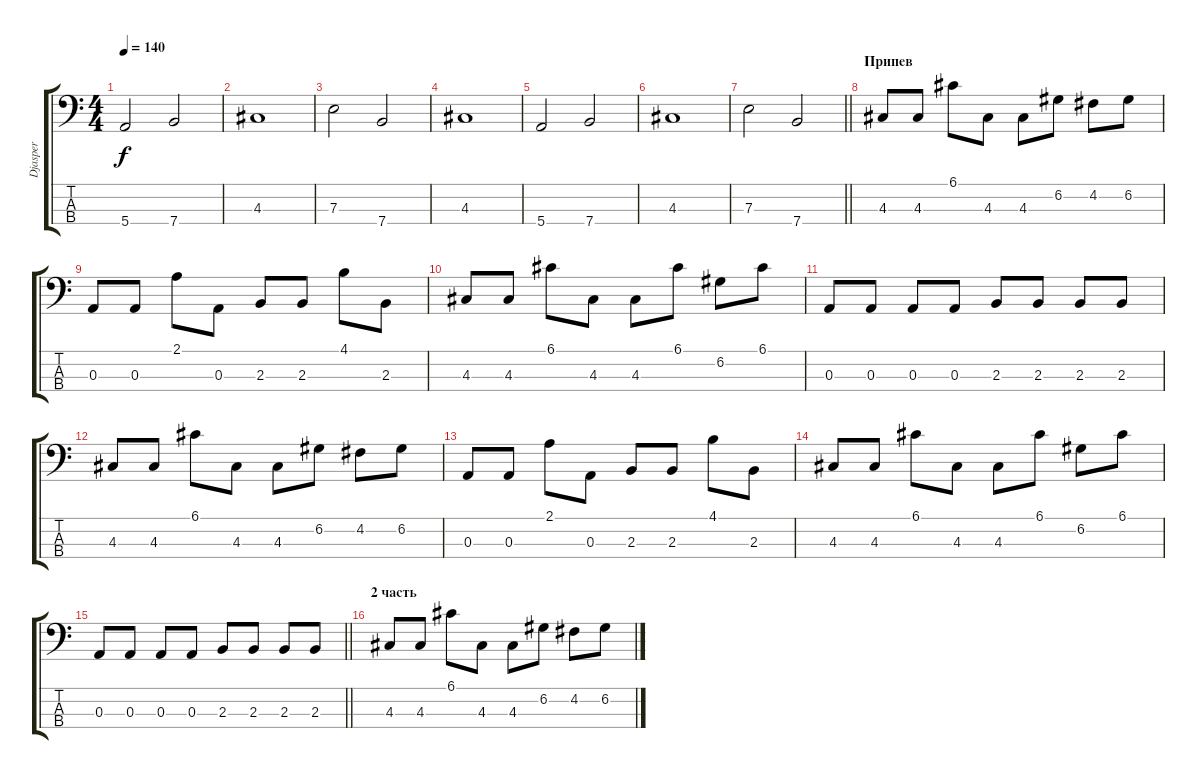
\track ("Djasper" "Djasper") {instrument electricbasspick}
\staff {score tabs}
\tuning (G2 D2 A1 E1) {hide}
\ts (4 4)
\tempo 140
\clef f4
\ks c
5.4.2{dy f} 7.4.2 |
4.3.1 |
7.3.2 7.4.2 |
4.3.1 |
5.4.2 7.4.2 |
4.3.1 |
\barLineRight lightlight
7.3.2 7.4.2 |
\section ("" "Припев")
4.3.8 4.3.8 6.1.8 4.3.8 4.3.8 6.2.8 4.2.8 6.2.8 |
0.3.8 0.3.8 2.1.8 0.3.8 2.3.8 2.3.8 4.1.8 2.3.8 |
4.3.8 4.3.8 6.1.8 4.3.8 4.3.8 6.1.8 6.2.8 6.1.8 |
0.3.8 0.3.8 0.3.8 0.3.8 2.3.8 2.3.8 2.3.8 2.3.8 |
4.3.8 4.3.8 6.1.8 4.3.8 4.3.8 6.2.8 4.2.8 6.2.8 |
0.3.8 0.3.8 2.1.8 0.3.8 2.3.8 2.3.8 4.1.8 2.3.8 |
4.3.8 4.3.8 6.1.8 4.3.8 4.3.8 6.1.8 6.2.8 6.1.8 |
\barLineRight lightlight
0.3.8 0.3.8 0.3.8 0.3.8 2.3.8 2.3.8 2.3.8 2.3.8 |
\section ("" "2 часть")
4.3.8 4.3.8 6.1.8 4.3.8 4.3.8 6.2.8 4.2.8 6.2.8
